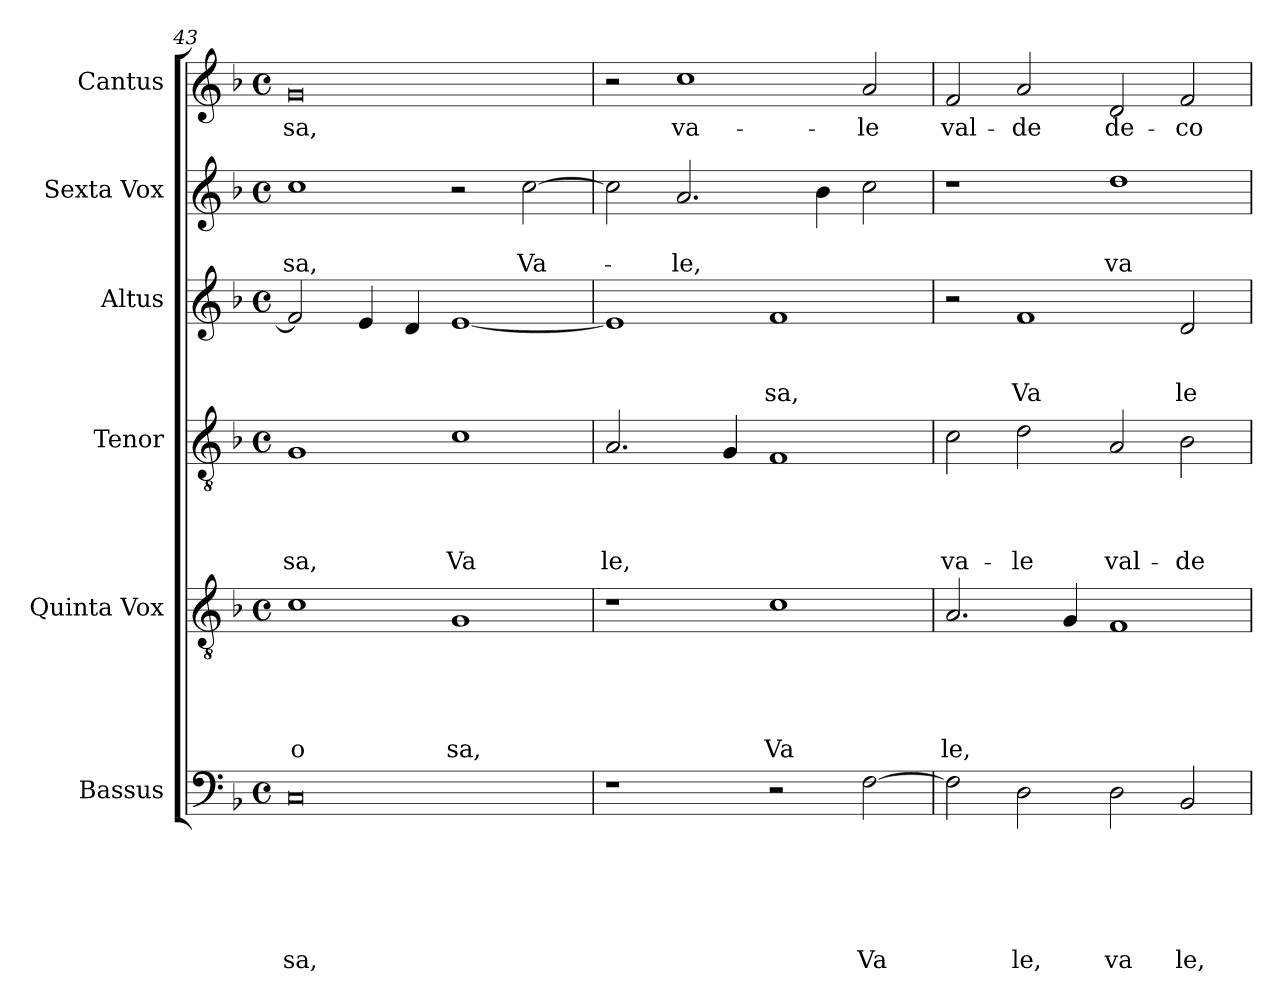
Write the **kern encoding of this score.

**kern	**text	**text	**text	**text	**text	**text	**kern	**text	**text	**text	**text	**text	**kern	**text	**text	**text	**text	**kern	**text	**text	**text	**kern	**text	**text	**kern	**text
*part6	*part6	*part6	*part6	*part6	*part6	*part6	*part5	*part5	*part5	*part5	*part5	*part5	*part4	*part4	*part4	*part4	*part4	*part3	*part3	*part3	*part3	*part2	*part2	*part2	*part1	*part1
*staff6	*staff6	*staff6	*staff6	*staff6	*staff6	*staff6	*staff5	*staff5	*staff5	*staff5	*staff5	*staff5	*staff4	*staff4	*staff4	*staff4	*staff4	*staff3	*staff3	*staff3	*staff3	*staff2	*staff2	*staff2	*staff1	*staff1
*I"Bassus	*	*	*	*	*	*	*I"Quinta Vox	*	*	*	*	*	*I"Tenor	*	*	*	*	*I"Altus	*	*	*	*I"Sexta Vox	*	*	*I"Cantus	*
*clefF4	*	*	*	*	*	*	*clefGv2	*	*	*	*	*	*clefGv2	*	*	*	*	*clefG2	*	*	*	*clefG2	*	*	*clefG2	*
*k[b-]	*	*	*	*	*	*	*k[b-]	*	*	*	*	*	*k[b-]	*	*	*	*	*k[b-]	*	*	*	*k[b-]	*	*	*k[b-]	*
*F:	*	*	*	*	*	*	*F:	*	*	*	*	*	*F:	*	*	*	*	*F:	*	*	*	*F:	*	*	*F:	*
*M4/4	*	*	*	*	*	*	*M4/4	*	*	*	*	*	*M4/4	*	*	*	*	*M4/4	*	*	*	*M4/4	*	*	*M4/4	*
*met(c)	*	*	*	*	*	*	*met(c)	*	*	*	*	*	*met(c)	*	*	*	*	*met(c)	*	*	*	*met(c)	*	*	*met(c)	*
=43	=43	=43	=43	=43	=43	=43	=43	=43	=43	=43	=43	=43	=43	=43	=43	=43	=43	=43	=43	=43	=43	=43	=43	=43	=43	=43
!	!	!	!	!	!	!LO:LY:b	!	!	!	!	!	!LO:LY:b	!	!	!	!	!LO:LY:b	!	!	!	!	!	!	!LO:LY:b	!	!LO:LY:b
0C	.	.	.	.	.	sa,	1c	.	.	.	.	o	1G	.	.	.	sa,	2f/]	.	.	.	1cc	.	-sa,	0g	sa,
.	.	.	.	.	.	.	.	.	.	.	.	.	.	.	.	.	.	4e/	.	.	.	.	.	.	.	.
.	.	.	.	.	.	.	.	.	.	.	.	.	.	.	.	.	.	4d/	.	.	.	.	.	.	.	.
!	!	!	!	!	!	!	!	!	!	!	!	!LO:LY:b	!	!	!	!	!LO:LY:b	!	!	!	!	!	!	!	!	!
.	.	.	.	.	.	.	1G	.	.	.	.	sa,	1c	.	.	.	Va	[>1e	.	.	.	2r	.	.	.	.
!	!	!	!	!	!	!	!	!	!	!	!	!	!	!	!	!	!	!	!	!	!	!	!	!LO:LY:b	!	!
.	.	.	.	.	.	.	.	.	.	.	.	.	.	.	.	.	.	.	.	.	.	[>2cc\	.	Va-	.	.
!!LO:PB:g=z
=44!	=44!	=44!	=44!	=44!	=44!	=44!	=44!	=44!	=44!	=44!	=44!	=44!	=44!	=44!	=44!	=44!	=44!	=44!	=44!	=44!	=44!	=44!	=44!	=44!	=44!	=44!
!	!	!	!	!	!	!	!	!	!	!	!	!	!	!	!	!	!LO:LY:b	!	!	!	!	!	!	!	!	!
1r	.	.	.	.	.	.	1r	.	.	.	.	.	2.A/	.	.	.	le,	1e]	.	.	.	2cc\]	.	.	2r	.
!	!	!	!	!	!	!	!	!	!	!	!	!	!	!	!	!	!	!	!	!	!	!	!	!LO:LY:b	!	!LO:LY:b
.	.	.	.	.	.	.	.	.	.	.	.	.	.	.	.	.	.	.	.	.	.	2.a/	.	-le,	1cc	va-
.	.	.	.	.	.	.	.	.	.	.	.	.	4G/	.	.	.	.	.	.	.	.	.	.	.	.	.
!	!	!	!	!	!	!	!	!	!	!	!	!LO:LY:b	!	!	!	!	!	!	!	!	!LO:LY:b	!	!	!	!	!
2r	.	.	.	.	.	.	1c	.	.	.	.	Va	1F	.	.	.	.	1f	.	.	-sa,	.	.	.	.	.
.	.	.	.	.	.	.	.	.	.	.	.	.	.	.	.	.	.	.	.	.	.	4b-\	.	.	.	.
!	!	!	!	!	!	!LO:LY:b	!	!	!	!	!	!	!	!	!	!	!	!	!	!	!	!	!	!	!	!LO:LY:b
[>2F\	.	.	.	.	.	Va	.	.	.	.	.	.	.	.	.	.	.	.	.	.	.	2cc\	.	.	2a/	-le
=45!	=45!	=45!	=45!	=45!	=45!	=45!	=45!	=45!	=45!	=45!	=45!	=45!	=45!	=45!	=45!	=45!	=45!	=45!	=45!	=45!	=45!	=45!	=45!	=45!	=45!	=45!
!	!	!	!	!	!	!	!	!	!	!	!	!LO:LY:b	!	!	!	!	!LO:LY:b	!	!	!	!	!	!	!	!	!LO:LY:b
2F\]	.	.	.	.	.	.	2.A/	.	.	.	.	le,	2c\	.	.	.	va-	2r	.	.	.	1r	.	.	2f/	val-
!	!	!	!	!	!	!LO:LY:b	!	!	!	!	!	!	!	!	!	!	!LO:LY:b	!	!	!	!LO:LY:b	!	!	!	!	!LO:LY:b
2D\	.	.	.	.	.	le,	.	.	.	.	.	.	2d\	.	.	.	-le	1f	.	.	Va	.	.	.	2a/	-de
.	.	.	.	.	.	.	4G/	.	.	.	.	.	.	.	.	.	.	.	.	.	.	.	.	.	.	.
!	!	!	!	!	!	!LO:LY:b	!	!	!	!	!	!	!	!	!	!	!LO:LY:b	!	!	!	!	!	!	!LO:LY:b	!	!LO:LY:b
2D\	.	.	.	.	.	va	1F	.	.	.	.	.	2A/	.	.	.	val-	.	.	.	.	1dd	.	va-	2d/	de-
!	!	!	!	!	!	!LO:LY:b	!	!	!	!	!	!	!	!	!	!	!LO:LY:b	!	!	!	!LO:LY:b	!	!	!	!	!LO:LY:b
2BB-/	.	.	.	.	.	le,	.	.	.	.	.	.	2B-\	.	.	.	-de	2d/	.	.	le	.	.	.	2f/	-co-
=!	=!	=!	=!	=!	=!	=!	=!	=!	=!	=!	=!	=!	=!	=!	=!	=!	=!	=!	=!	=!	=!	=!	=!	=!	=!	=!
*-	*-	*-	*-	*-	*-	*-	*-	*-	*-	*-	*-	*-	*-	*-	*-	*-	*-	*-	*-	*-	*-	*-	*-	*-	*-	*-
